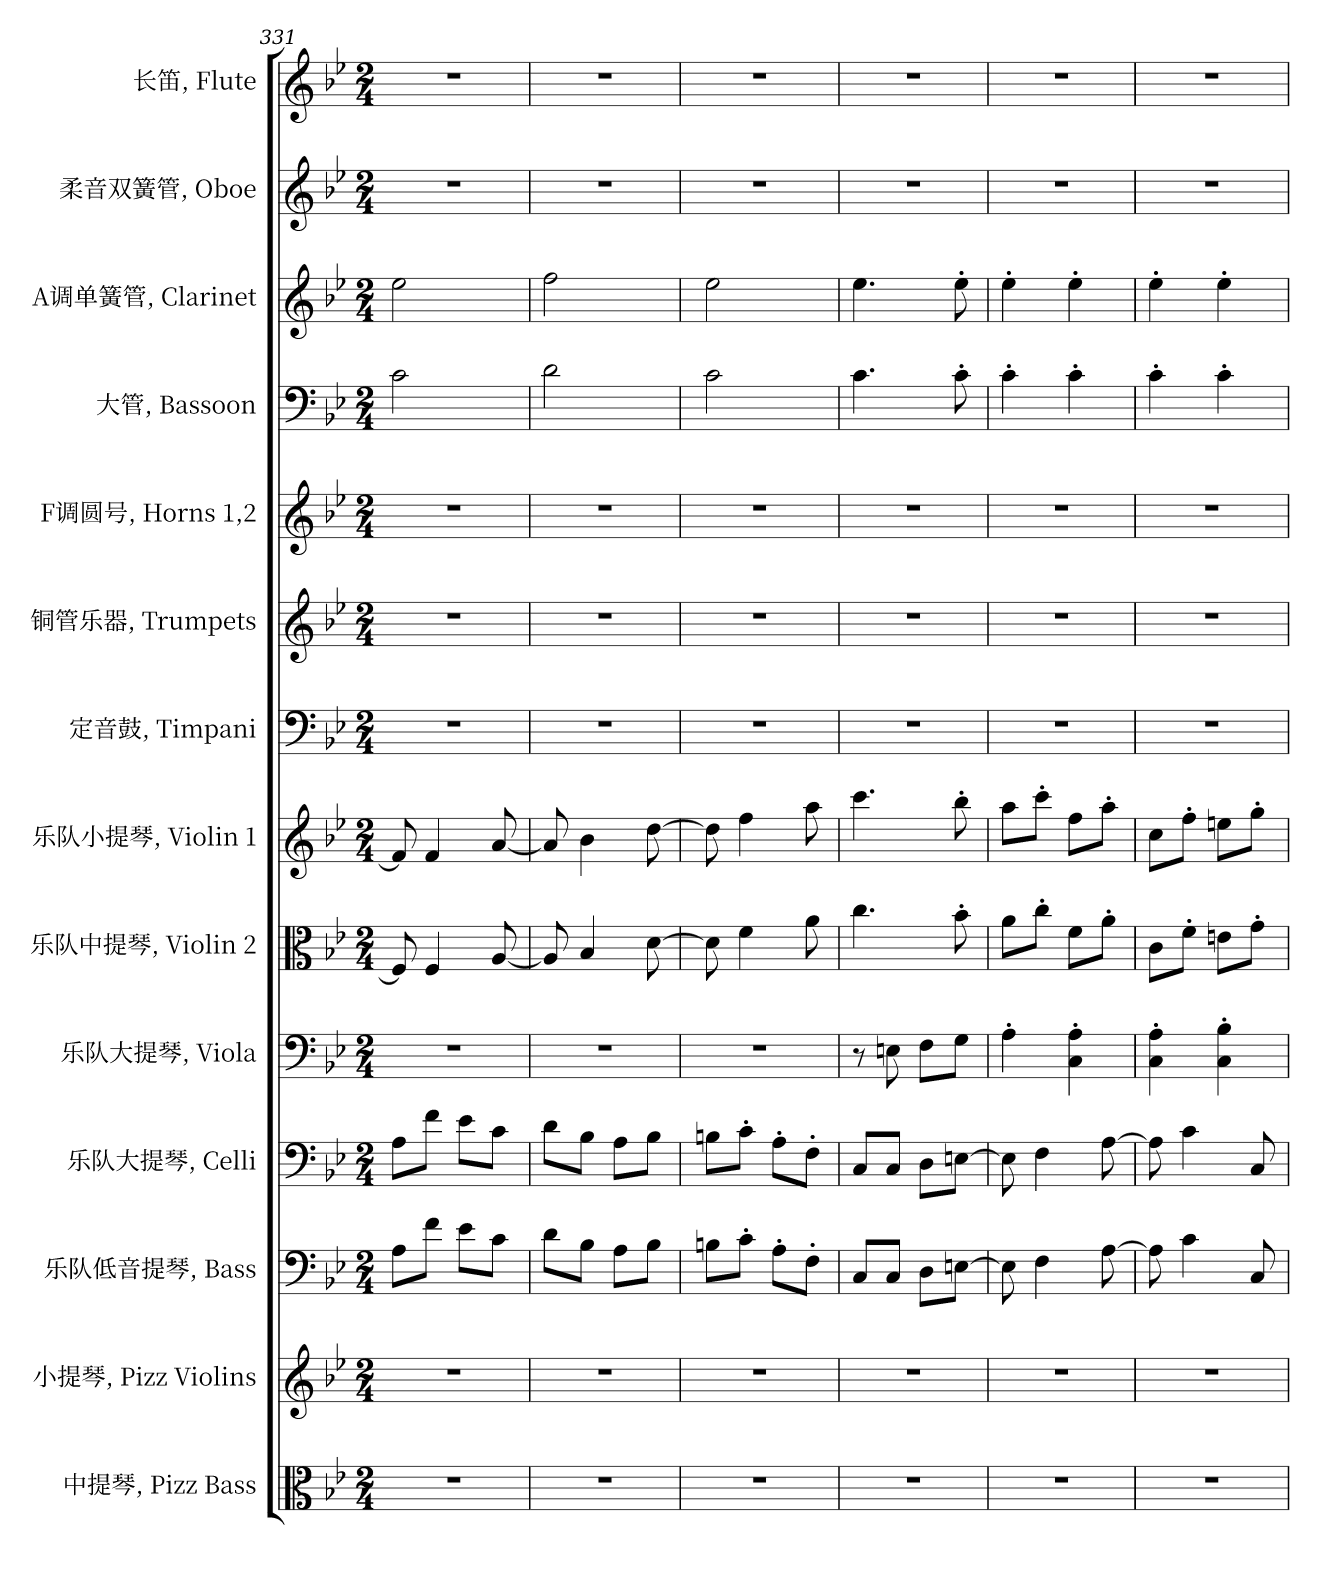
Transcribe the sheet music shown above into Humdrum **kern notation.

**kern	**kern	**kern	**kern	**kern	**kern	**kern	**kern	**kern	**kern	**kern	**kern	**kern	**kern
*part14	*part13	*part12	*part11	*part10	*part9	*part8	*part7	*part6	*part5	*part4	*part3	*part2	*part1
*staff14	*staff13	*staff12	*staff11	*staff10	*staff9	*staff8	*staff7	*staff6	*staff5	*staff4	*staff3	*staff2	*staff1
*I"中提琴, Pizz Bass	*I"小提琴, Pizz Violins	*I"乐队低音提琴, Bass	*I"乐队大提琴, Celli	*I"乐队大提琴, Viola	*I"乐队中提琴, Violin 2	*I"乐队小提琴, Violin 1	*I"定音鼓, Timpani	*I"铜管乐器, Trumpets	*I"F调圆号, Horns 1,2	*I"大管, Bassoon	*I"A调单簧管, Clarinet	*I"柔音双簧管, Oboe	*I"长笛, Flute
*	*I'Vln.	*	*	*	*	*	*I'Timp.	*	*I'F Hn.	*I'Bsn.	*I'A Cl.	*	*I'Fl.
*clefC3	*clefG2	*clefF4	*clefF4	*clefF4	*clefC3	*clefG2	*clefF4	*clefG2	*clefG2	*clefF4	*clefG2	*clefG2	*clefG2
*	*	*ITrd7c12	*	*	*	*	*	*	*ITrd4c7	*	*ITrd2c3	*ITrd2c3	*
*k[b-e-]	*k[b-e-]	*k[b-e-]	*k[b-e-]	*k[b-e-]	*k[b-e-]	*k[b-e-]	*k[b-e-]	*k[b-e-]	*k[b-e-a-]	*k[b-e-]	*k[f#]	*k[f#]	*k[b-e-]
*M2/4	*M2/4	*M2/4	*M2/4	*M2/4	*M2/4	*M2/4	*M2/4	*M2/4	*M2/4	*M2/4	*M2/4	*M2/4	*M2/4
=331	=331	=331	=331	=331	=331	=331	=331	=331	=331	=331	=331	=331	=331
2r	2r	8AA\L	8A\L	2r	8F/]	8f/]	2r	2r	2r	2c\	2cc\	2r	2r
.	.	8F\J	8f\J	.	4F/	4f/	.	.	.	.	.	.	.
.	.	8E-\L	8e-\L	.	.	.	.	.	.	.	.	.	.
.	.	8C\J	8c\J	.	[8A/	[8a/	.	.	.	.	.	.	.
=332	=332	=332	=332	=332	=332	=332	=332	=332	=332	=332	=332	=332	=332
2r	2r	8D\L	8d\L	2r	8A/]	8a/]	2r	2r	2r	2d\	2dd\	2r	2r
.	.	8BB-\J	8B-\J	.	4B-/	4b-\	.	.	.	.	.	.	.
.	.	8AA\L	8A\L	.	.	.	.	.	.	.	.	.	.
.	.	8BB-\J	8B-\J	.	[8d\	[8dd\	.	.	.	.	.	.	.
=333	=333	=333	=333	=333	=333	=333	=333	=333	=333	=333	=333	=333	=333
2r	2r	8BBn\L	8Bn\L	2r	8d\]	8dd\]	2r	2r	2r	2c\	2cc\	2r	2r
.	.	8C'\J	8c'\J	.	4f\	4ff\	.	.	.	.	.	.	.
.	.	8AA'\L	8A'\L	.	.	.	.	.	.	.	.	.	.
.	.	8FF'\J	8F'\J	.	8a\	8aa\	.	.	.	.	.	.	.
=334	=334	=334	=334	=334	=334	=334	=334	=334	=334	=334	=334	=334	=334
2r	2r	8CC/L	8C/L	8r	4.cc\	4.ccc\	2r	2r	2r	4.c\	4.cc\	2r	2r
.	.	8CC/J	8C/J	8En\	.	.	.	.	.	.	.	.	.
.	.	8DD\L	8D\L	8F\L	.	.	.	.	.	.	.	.	.
.	.	[8EEn\J	[8En\J	8G\J	8b-'\	8bb-'\	.	.	.	8c'\	8cc'\	.	.
=335	=335	=335	=335	=335	=335	=335	=335	=335	=335	=335	=335	=335	=335
2r	2r	8EE\]	8E\]	4A'\	8a\L	8aa\L	2r	2r	2r	4c'\	4cc'\	2r	2r
.	.	4FF\	4F\	.	8cc'\J	8ccc'\J	.	.	.	.	.	.	.
.	.	.	.	4C\' 4A\'	8f\L	8ff\L	.	.	.	4c'\	4cc'\	.	.
.	.	[8AA\	[8A\	.	8a'\J	8aa'\J	.	.	.	.	.	.	.
=336	=336	=336	=336	=336	=336	=336	=336	=336	=336	=336	=336	=336	=336
2r	2r	8AA\]	8A\]	4C\' 4A\'	8c\L	8cc\L	2r	2r	2r	4c'\	4cc'\	2r	2r
.	.	4C\	4c\	.	8f'\J	8ff'\J	.	.	.	.	.	.	.
.	.	.	.	4C\' 4B-\'	8en\L	8een\L	.	.	.	4c'\	4cc'\	.	.
.	.	8CC/	8C/	.	8g'\J	8gg'\J	.	.	.	.	.	.	.
=	=	=	=	=	=	=	=	=	=	=	=	=	=
*-	*-	*-	*-	*-	*-	*-	*-	*-	*-	*-	*-	*-	*-
